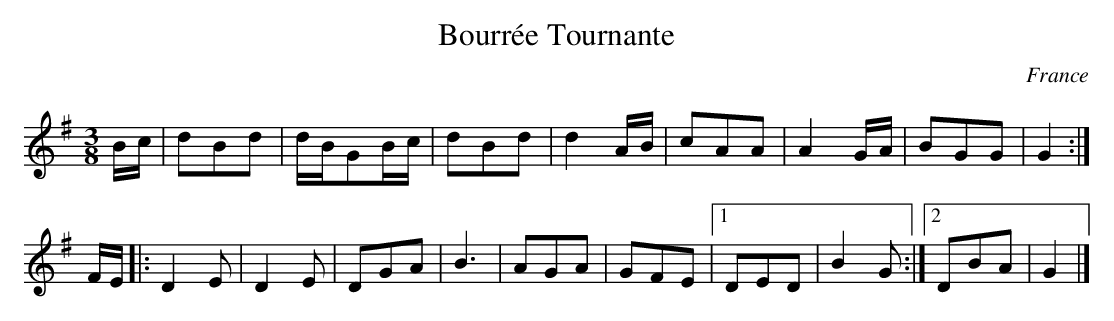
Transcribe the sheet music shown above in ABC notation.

X:1
T:Bourr\'ee Tournante
M:3/8
L:1/8
O:France
K:G
B/c/| dBd| d/B/GB/c/| dBd| d2A/B/| cAA| A2G/A/| BGG |G2 :|
F/E/|: D2E| D2E| DGA| B3| AGA| GFE|1 DED| B2G :|2 DBA| G2|]
